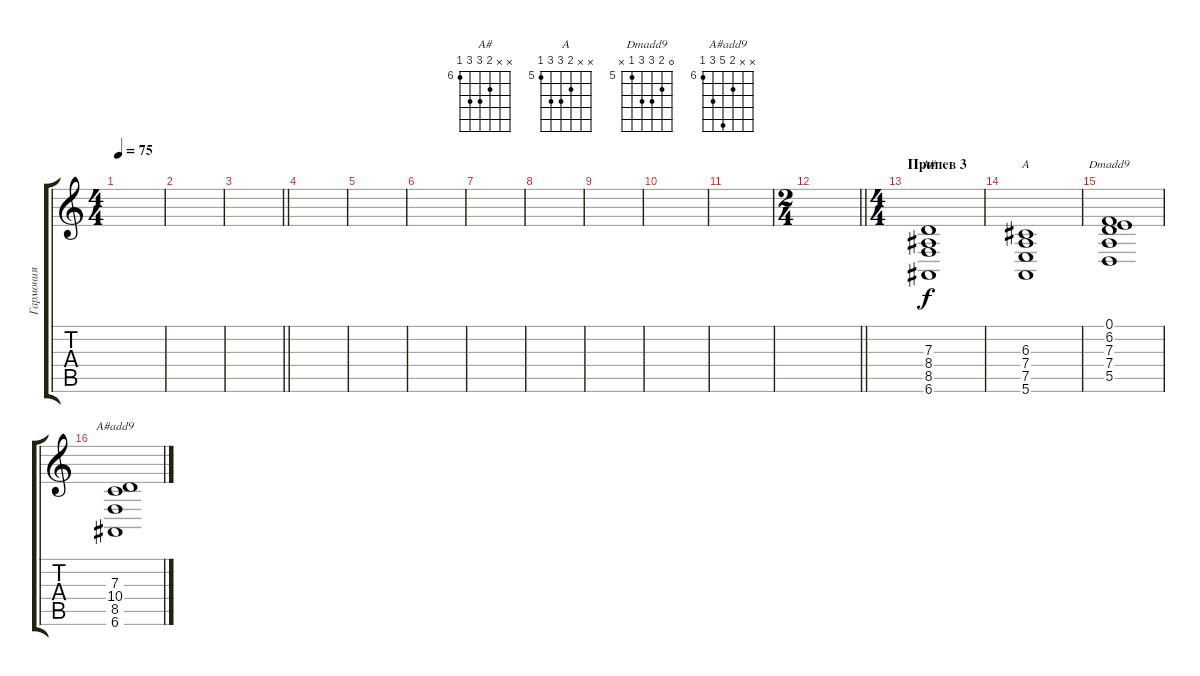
\track ("Гармония" "Гармония") {instrument pad4choir}
\staff {score tabs}
\tuning (E4 B3 G3 D3 A2 E2) {hide}
\chord ("A#" x x 7 8 8 6) {firstfret 6}
\chord ("A" x x 6 7 7 5) {firstfret 5}
\chord ("Dmadd9" 0 6 7 7 5 x) {firstfret 5}
\chord ("A#add9" x x 7 10 8 6) {firstfret 6}
\ts (4 4)
\tempo 75
\clef g2
\ks c
|
|
\barLineRight lightlight
|
\section ("" "")
|
|
|
|
|
|
|
|
\ts (2 4)
\barLineRight lightlight
|
\ts (4 4)
\section ("" "Припев 3")
(7.3 8.4 8.5 6.6).1{ch "A#"} |
(6.3 7.4 7.5 5.6).1{ch "A"} |
(0.1 6.2 7.3 7.4 5.5).1{ch "Dmadd9"} |
(7.3 10.4 8.5 6.6).1{ch "A#add9"}
